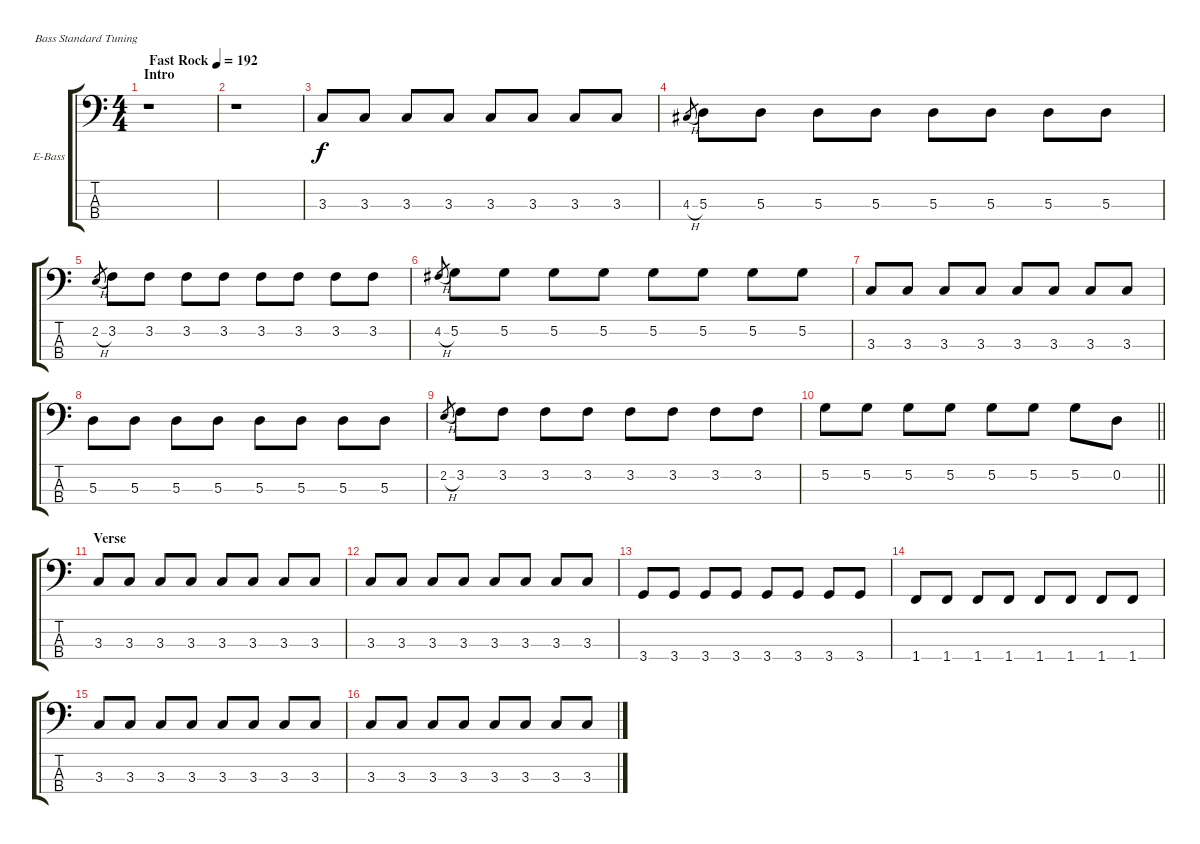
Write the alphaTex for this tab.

\defaultSystemsLayout 4
\bracketExtendMode groupsimilarinstruments
\firstSystemTrackNameOrientation horizontal
\otherSystemsTrackNameOrientation horizontal
\track ("Bass" "E-Bass") {instrument electricbassfinger}
\staff {score tabs}
\tuning (G2 D2 A1 E1)
\ts (4 4)
\section ("" "Intro")
\tempo (192 "Fast Rock")
\clef f4
\ks c
r.1{dy f instrument electricbassfinger} |
r.1 |
3.3.8 3.3.8 3.3.8 3.3.8 3.3.8 3.3.8 3.3.8 3.3.8 |
4.3{h}.8{gr} 5.3.8 5.3.8 5.3.8 5.3.8 5.3.8 5.3.8 5.3.8 5.3.8 |
2.2{h}.8{gr} 3.2.8 3.2.8 3.2.8 3.2.8 3.2.8 3.2.8 3.2.8 3.2.8 |
4.2{h}.8{gr} 5.2.8 5.2.8 5.2.8 5.2.8 5.2.8 5.2.8 5.2.8 5.2.8 |
3.3.8 3.3.8 3.3.8 3.3.8 3.3.8 3.3.8 3.3.8 3.3.8 |
5.3.8 5.3.8 5.3.8 5.3.8 5.3.8 5.3.8 5.3.8 5.3.8 |
2.2{h}.8{gr} 3.2.8 3.2.8 3.2.8 3.2.8 3.2.8 3.2.8 3.2.8 3.2.8 |
\barLineRight lightlight
5.2.8 5.2.8 5.2.8 5.2.8 5.2.8 5.2.8 5.2.8 0.2.8 |
\section ("" "Verse")
3.3.8 3.3.8 3.3.8 3.3.8 3.3.8 3.3.8 3.3.8 3.3.8 |
3.3.8 3.3.8 3.3.8 3.3.8 3.3.8 3.3.8 3.3.8 3.3.8 |
3.4.8 3.4.8 3.4.8 3.4.8 3.4.8 3.4.8 3.4.8 3.4.8 |
1.4.8 1.4.8 1.4.8 1.4.8 1.4.8 1.4.8 1.4.8 1.4.8 |
3.3.8 3.3.8 3.3.8 3.3.8 3.3.8 3.3.8 3.3.8 3.3.8 |
3.3.8 3.3.8 3.3.8 3.3.8 3.3.8 3.3.8 3.3.8 3.3.8
